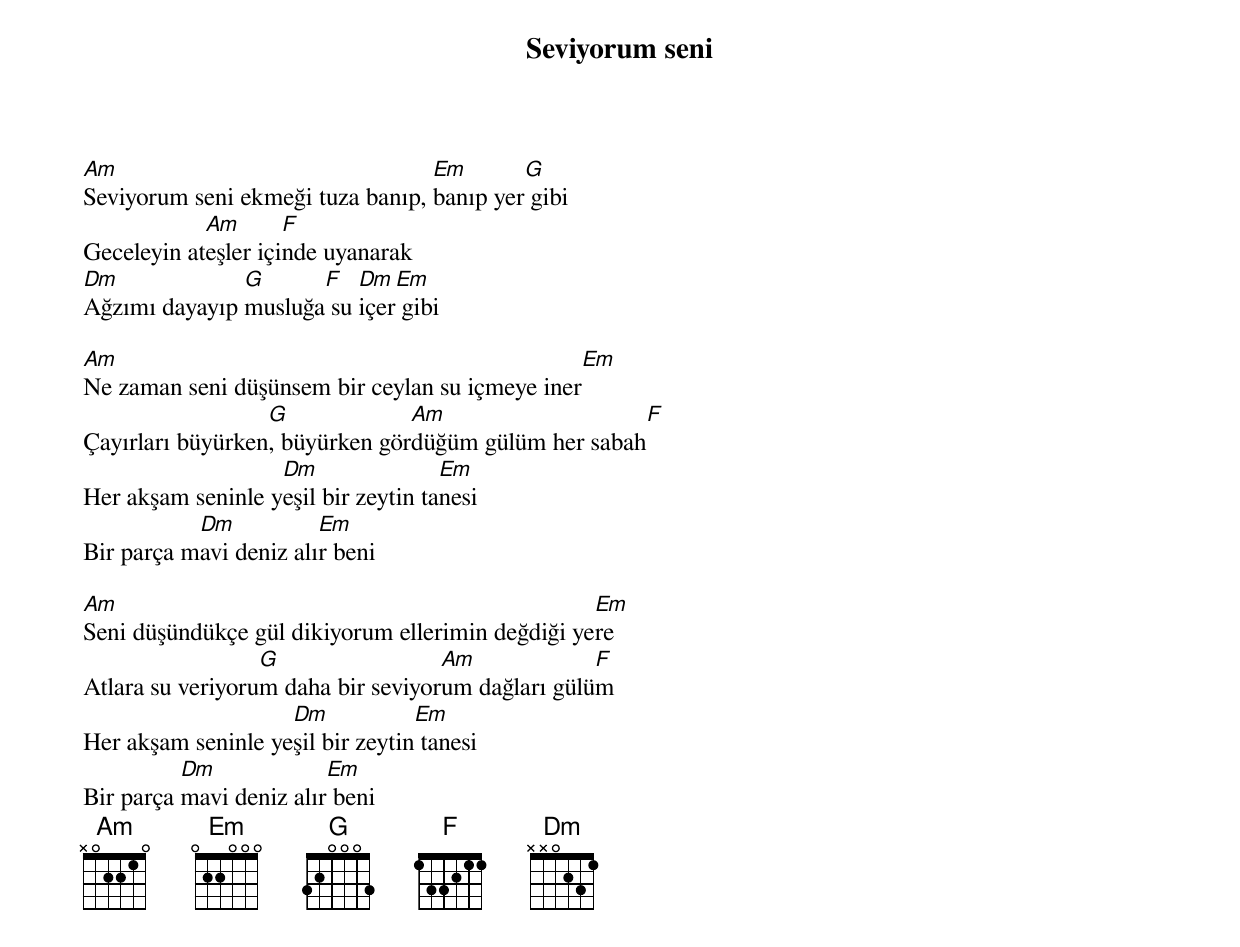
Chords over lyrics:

{title: Seviyorum seni}
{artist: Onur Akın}

Am                                Em       G
Seviyorum seni ekmeği tuza banıp, banıp yer gibi
            Am       F
Geceleyin ateşler içinde uyanarak
Dm             G      F   Dm  Em
Ağzımı dayayıp musluğa su içer gibi

Am                                                Em
Ne zaman seni düşünsem bir ceylan su içmeye iner
                  G             Am                   F
Çayırları büyürken, büyürken gördüğüm gülüm her sabah
                   Dm                Em
Her akşam seninle yeşil bir zeytin tanesi
           Dm           Em
Bir parça mavi deniz alır beni

Am                                                Em
Seni düşündükçe gül dikiyorum ellerimin değdiği yere
                  G                 Am             F
Atlara su veriyorum daha bir seviyorum dağları gülüm
                    Dm            Em
Her akşam seninle yeşil bir zeytin tanesi
          Dm             Em
Bir parça mavi deniz alır beni
